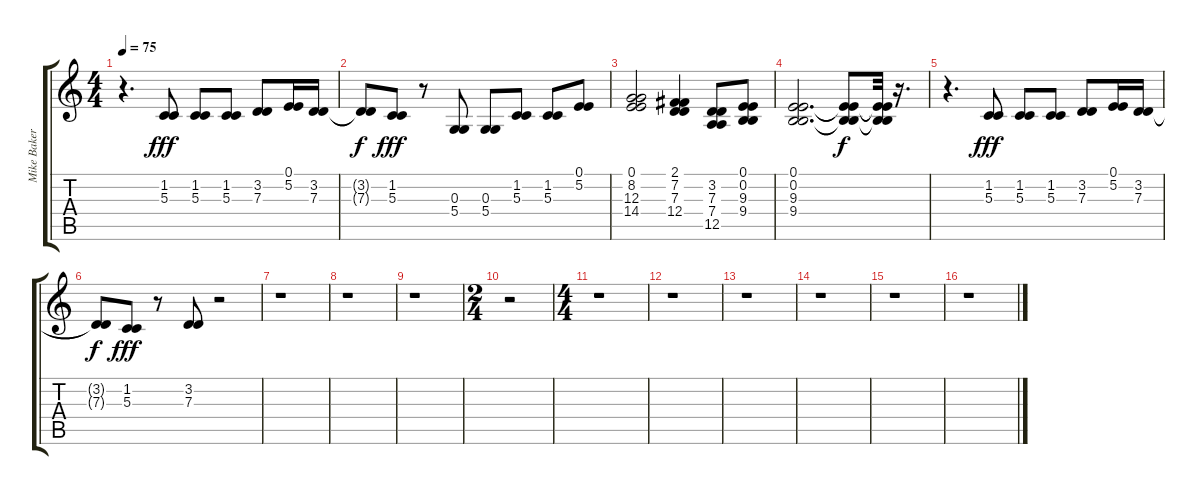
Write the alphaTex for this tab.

\track ("Mike Baker" "Mike Baker") {instrument tenorsax}
\staff {score tabs}
\tuning (E4 B3 G3 D3 A2 E2) {hide}
\ts (4 4)
\tempo 75
\clef g2
\ks c
r.4{d dy fff} (1.2 5.3).8{volume 16} (1.2 5.3).8 (1.2 5.3).8 (3.2 7.3).8 (0.1 5.2).16 (3.2 7.3).16 |
(3.2{t} 7.3{t}).8{dy f} (1.2 5.3).8{dy fff} r.8 (0.3 5.4).8 (0.3 5.4).8 (1.2 5.3).8 (1.2 5.3).8 (0.1 5.2).8 |
(0.1 8.2 12.3 14.4).2 (2.1 7.2 7.3 12.4).4 (3.2 7.3 7.4 12.5).8 (0.1 0.2 9.3 9.4).8 |
(0.1 0.2 9.3 9.4).2{d} (0.1{t} 0.2{t} 9.3{t} 9.4{t}).8{dy f} (0.1{t} 0.2{t} 9.3{t} 9.4{t}).32 r.16{d} |
r.4{d} (1.2 5.3).8{dy fff} (1.2 5.3).8 (1.2 5.3).8 (3.2 7.3).8 (0.1 5.2).16 (3.2 7.3).16 |
(3.2{t} 7.3{t}).8{dy f} (1.2 5.3).8{dy fff} r.8 (3.2 7.3).8 r.2 |
r.1 |
r.1 |
r.1 |
\ts (2 4)
r.2 |
\ts (4 4)
r.1 |
r.1 |
r.1 |
r.1 |
r.1 |
r.1
